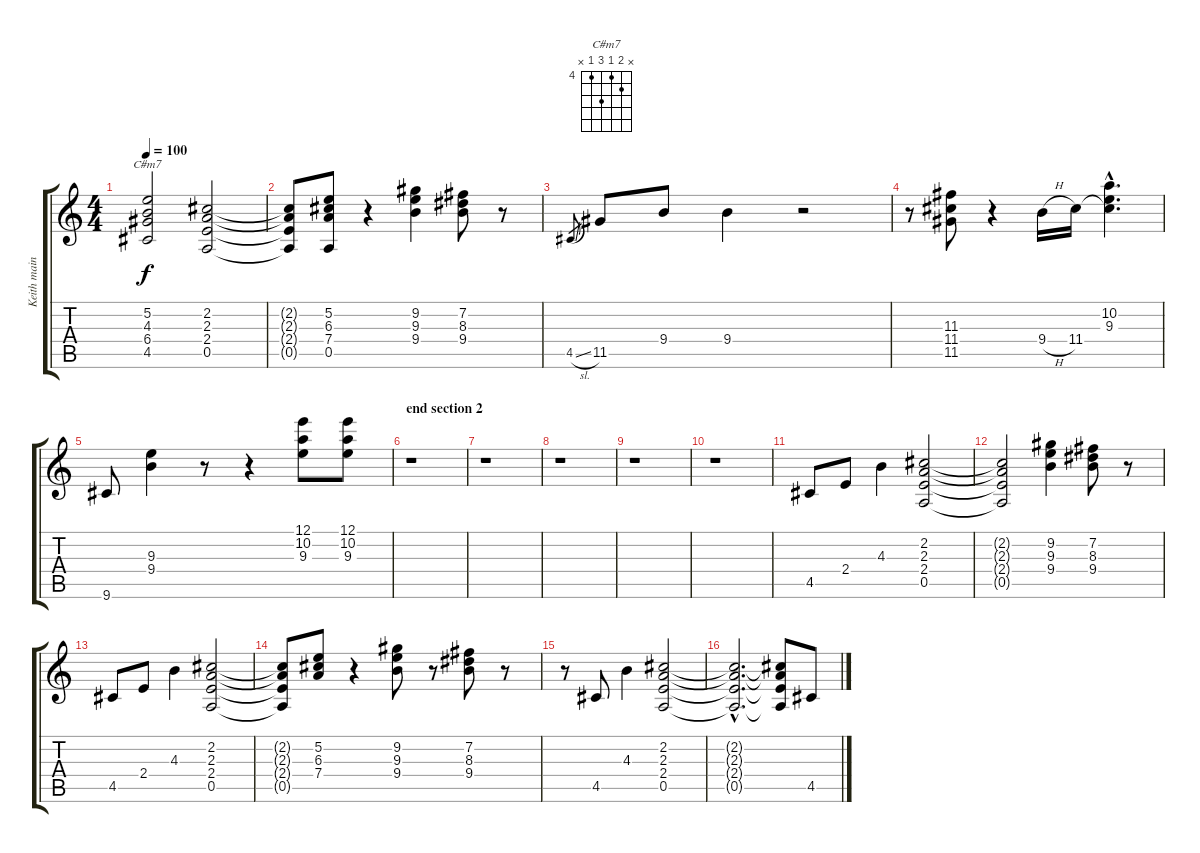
\track ("Keith main" "Keith main") {instrument electricguitarjazz}
\staff {score tabs}
\tuning (E4 B3 G3 D3 A2 E2) {hide}
\chord ("C#m7" x 5 4 6 4 x) {firstfret 4}
\ts (4 4)
\tempo 100
\clef g2
\ks c
(5.2 4.3 6.4 4.5).2{ch "C#m7" dy f} (2.2 2.3 2.4 0.5).2 |
(2.2{t} 2.3{t} 2.4{t} 0.5{t}).8 (5.2 6.3 7.4 0.5).8 r.4 (9.2 9.3 9.4).4 (7.2 8.3 9.4).8 r.8 |
4.5{sl}.8{gr} 11.5.8 9.4.8 9.4.4 r.2 |
r.8 (11.3 11.4 11.5).8 r.4 9.4{h}.16 11.4.16 (10.2{hac} 9.3{hac} 11.4{hac t}).4{d} |
9.6.8 (9.3 9.4).4 r.8 r.4 (12.1 10.2 9.3).8 (12.1 10.2 9.3).8 |
\section ("" "end section 2")
r.1 |
r.1 |
r.1 |
r.1 |
r.1 |
4.5.8 2.4.8 4.3.4 (2.2 2.3 2.4 0.5).2 |
(2.2{t} 2.3{t} 2.4{t} 0.5{t}).2 (9.2 9.3 9.4).4 (7.2 8.3 9.4).8 r.8 |
4.5.8 2.4.8 4.3.4 (2.2 2.3 2.4 0.5).2 |
(2.2{t} 2.3{t} 2.4{t} 0.5{t}).8 (5.2 6.3 7.4).8 r.4 (9.2 9.3 9.4).8 r.8 (7.2 8.3 9.4).8 r.8 |
r.8 4.5.8 4.3.4 (2.2 2.3 2.4 0.5).2 |
(2.2{hac t} 2.3{hac t} 2.4{hac t} 0.5{hac t}).2{d} (2.2{t} 2.3{t} 2.4{t} 0.5{t}).8 4.5.8
